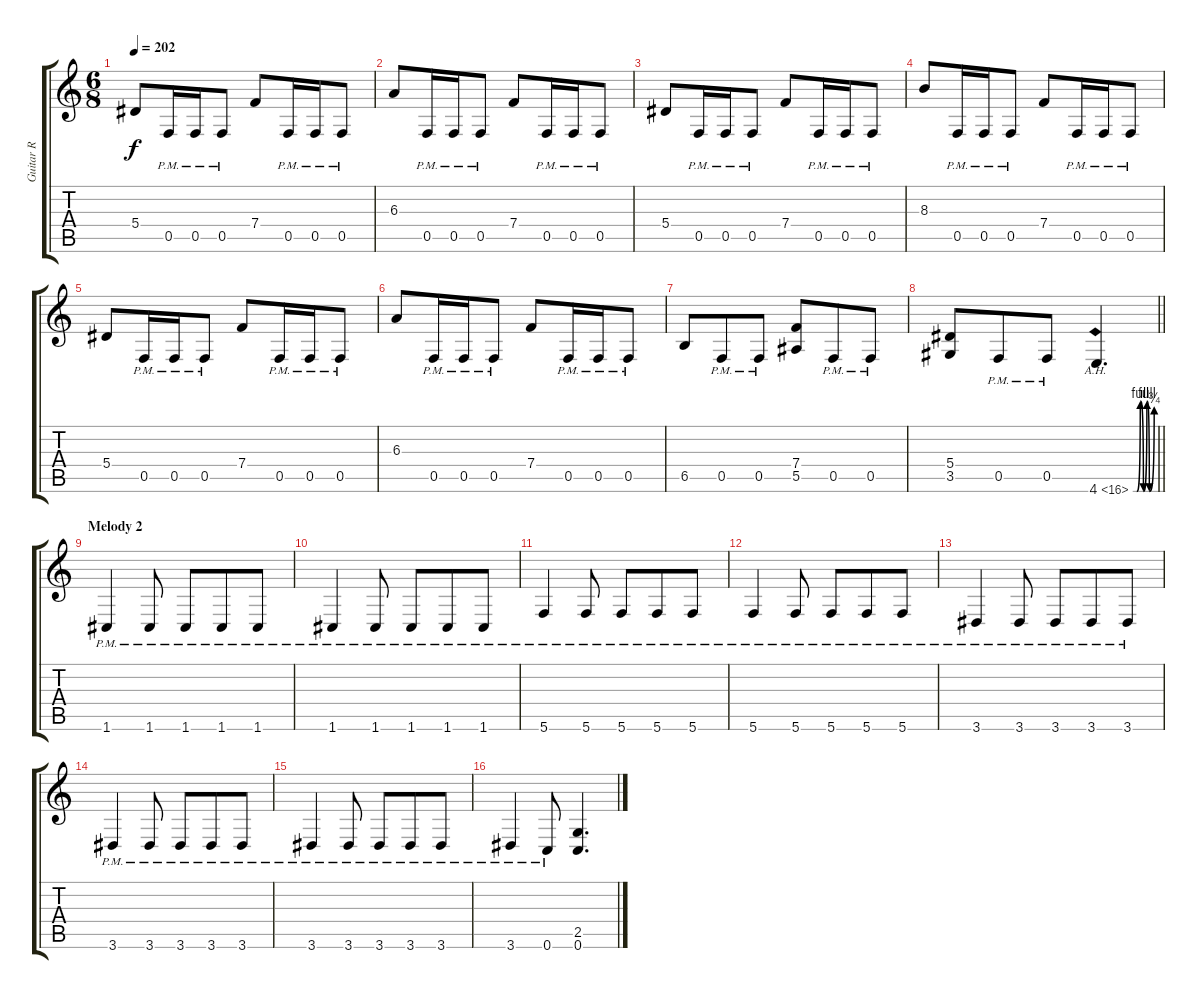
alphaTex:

\track ("Guitar R" "Guitar R") {instrument distortionguitar}
\staff {score tabs}
\tuning (C4 G3 Eb3 Bb2 F2 C2) {hide}
\ts (6 8)
\tempo 202
\clef g2
\ks c
5.4.8{dy f} 0.5{pm}.16 0.5{pm}.16 0.5{pm}.8 7.4.8 0.5{pm}.16 0.5{pm}.16 0.5{pm}.8 |
6.3.8 0.5{pm}.16 0.5{pm}.16 0.5{pm}.8 7.4.8 0.5{pm}.16 0.5{pm}.16 0.5{pm}.8 |
5.4.8 0.5{pm}.16 0.5{pm}.16 0.5{pm}.8 7.4.8 0.5{pm}.16 0.5{pm}.16 0.5{pm}.8 |
8.3.8 0.5{pm}.16 0.5{pm}.16 0.5{pm}.8 7.4.8 0.5{pm}.16 0.5{pm}.16 0.5{pm}.8 |
5.4.8 0.5{pm}.16 0.5{pm}.16 0.5{pm}.8 7.4.8 0.5{pm}.16 0.5{pm}.16 0.5{pm}.8 |
6.3.8 0.5{pm}.16 0.5{pm}.16 0.5{pm}.8 7.4.8 0.5{pm}.16 0.5{pm}.16 0.5{pm}.8 |
6.5.8 0.5{pm}.8 0.5{pm}.8 (7.4 5.5).8 0.5{pm}.8 0.5{pm}.8 |
\barLineRight lightlight
(5.4 3.5).8 0.5{pm}.8 0.5{pm}.8 4.6{be (custom 0 0 10 0 20 4 29 0 39 4 46 0 60 3) ah 12}.4{d} |
\section ("" "Melody 2")
1.6{pm}.4 1.6{pm}.8 1.6{pm}.8 1.6{pm}.8 1.6{pm}.8 |
1.6{pm}.4 1.6{pm}.8 1.6{pm}.8 1.6{pm}.8 1.6{pm}.8 |
5.6{pm}.4 5.6{pm}.8 5.6{pm}.8 5.6{pm}.8 5.6{pm}.8 |
5.6{pm}.4 5.6{pm}.8 5.6{pm}.8 5.6{pm}.8 5.6{pm}.8 |
3.6{pm}.4 3.6{pm}.8 3.6{pm}.8 3.6{pm}.8 3.6{pm}.8 |
3.6{pm}.4 3.6{pm}.8 3.6{pm}.8 3.6{pm}.8 3.6{pm}.8 |
3.6{pm}.4 3.6{pm}.8 3.6{pm}.8 3.6{pm}.8 3.6{pm}.8 |
3.6{pm}.4 0.6{pm}.8 (2.5 0.6).4{d}
